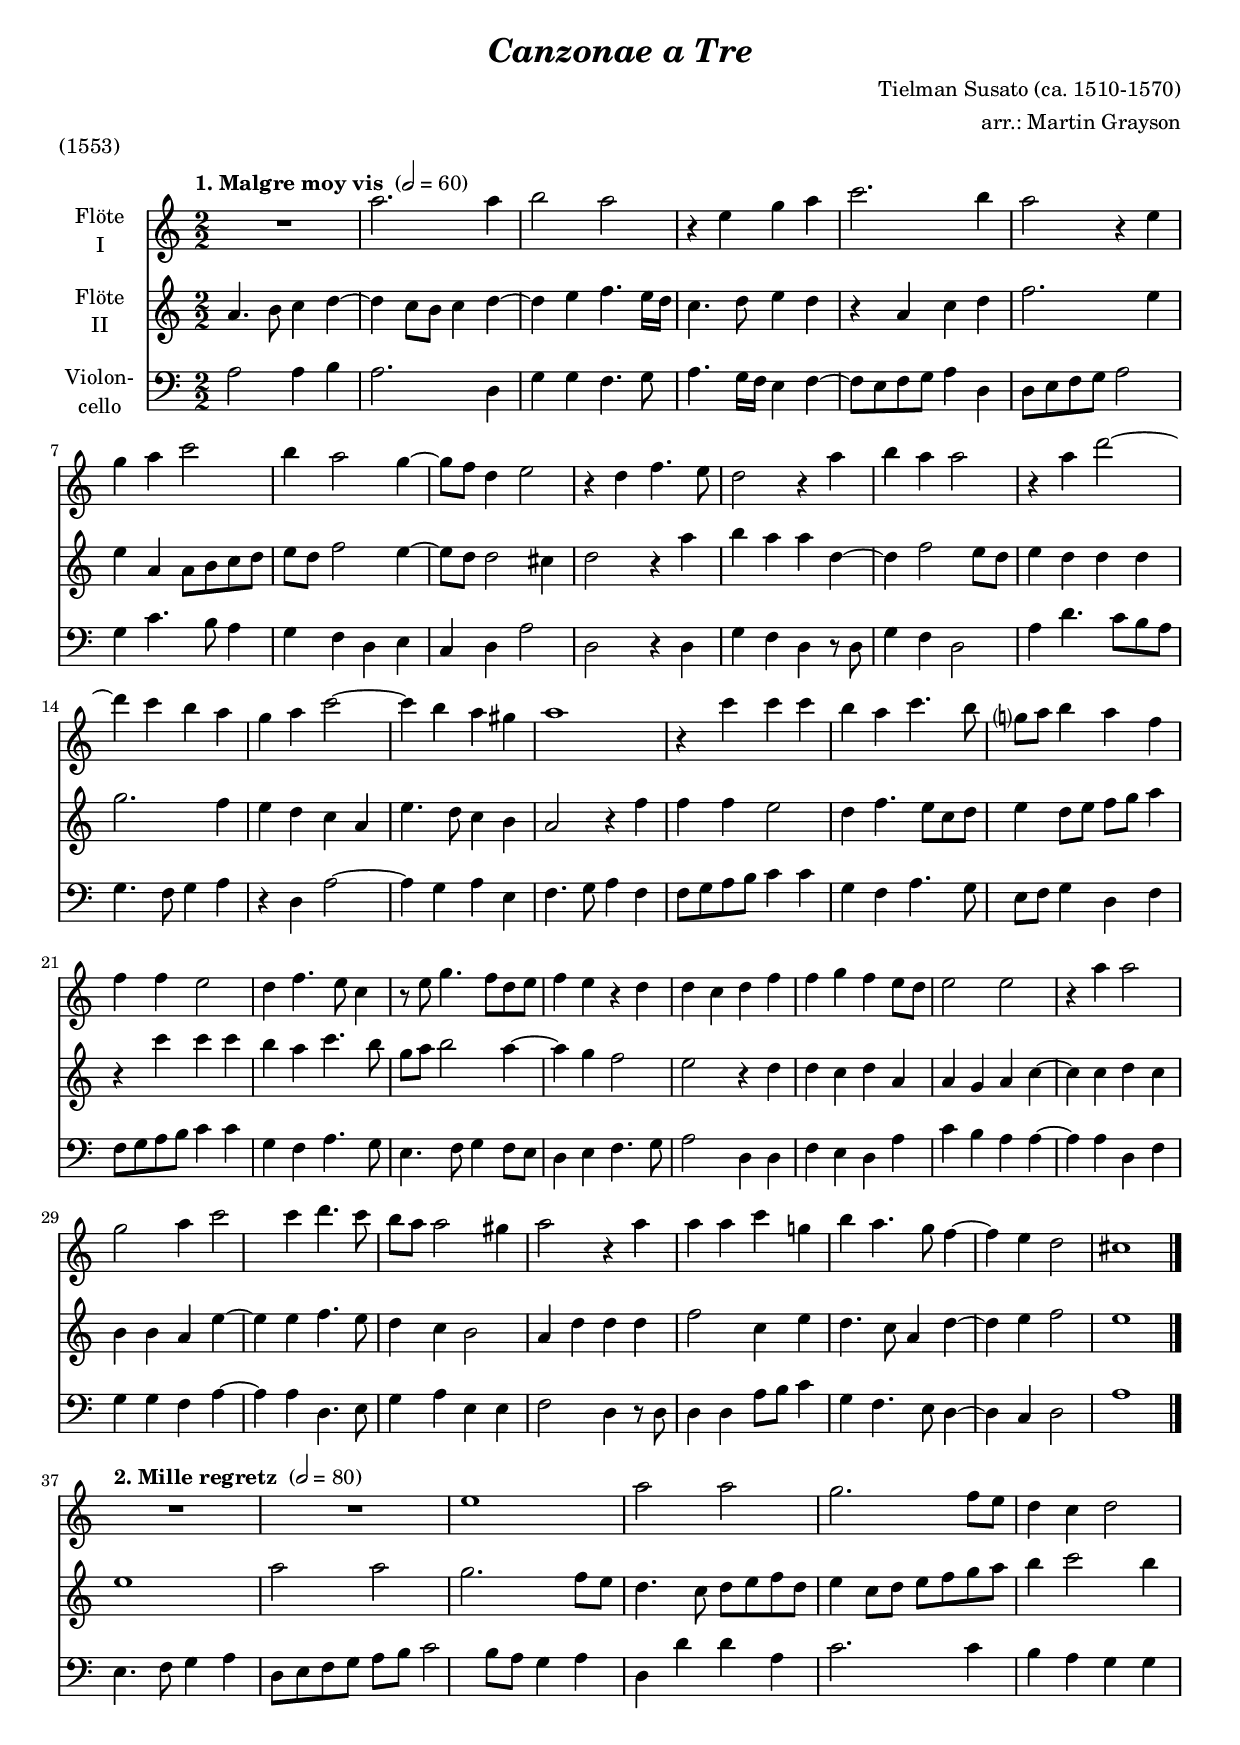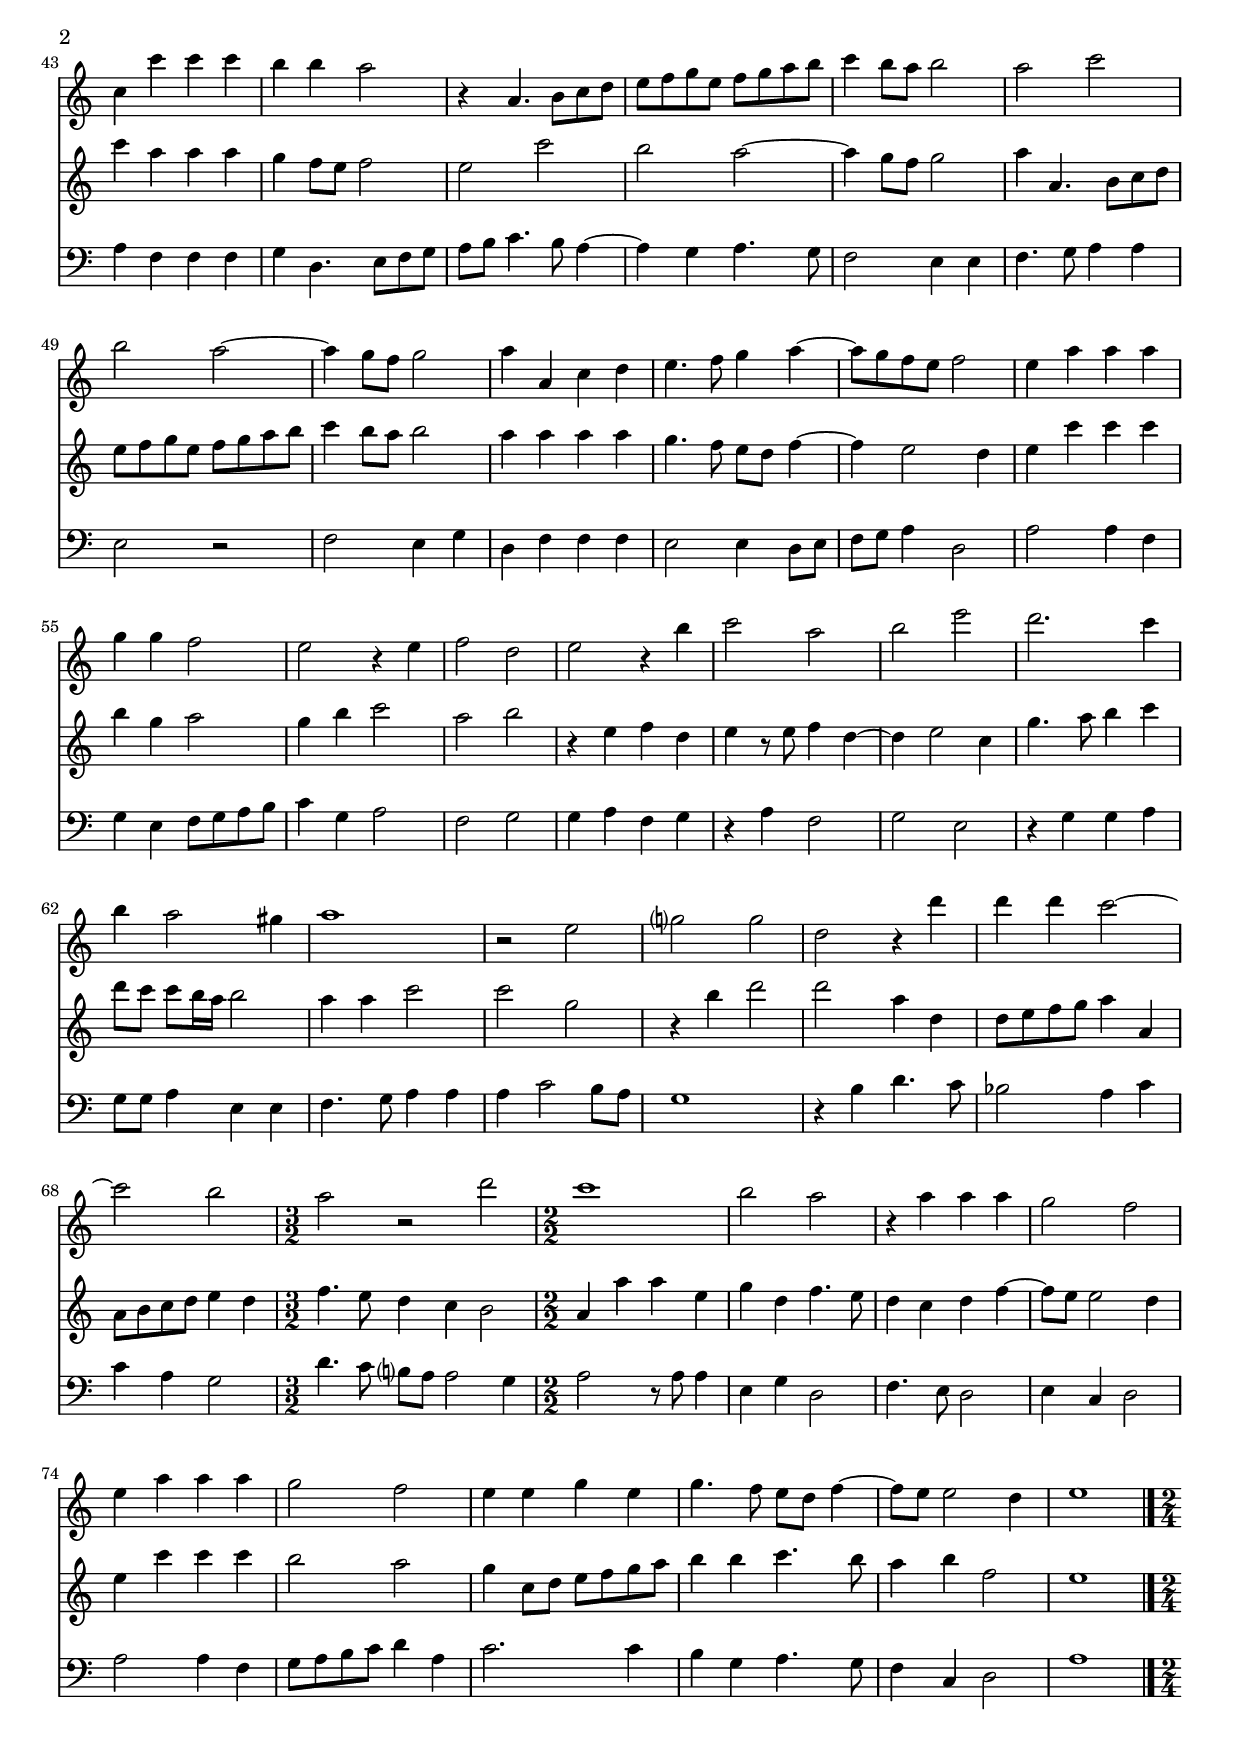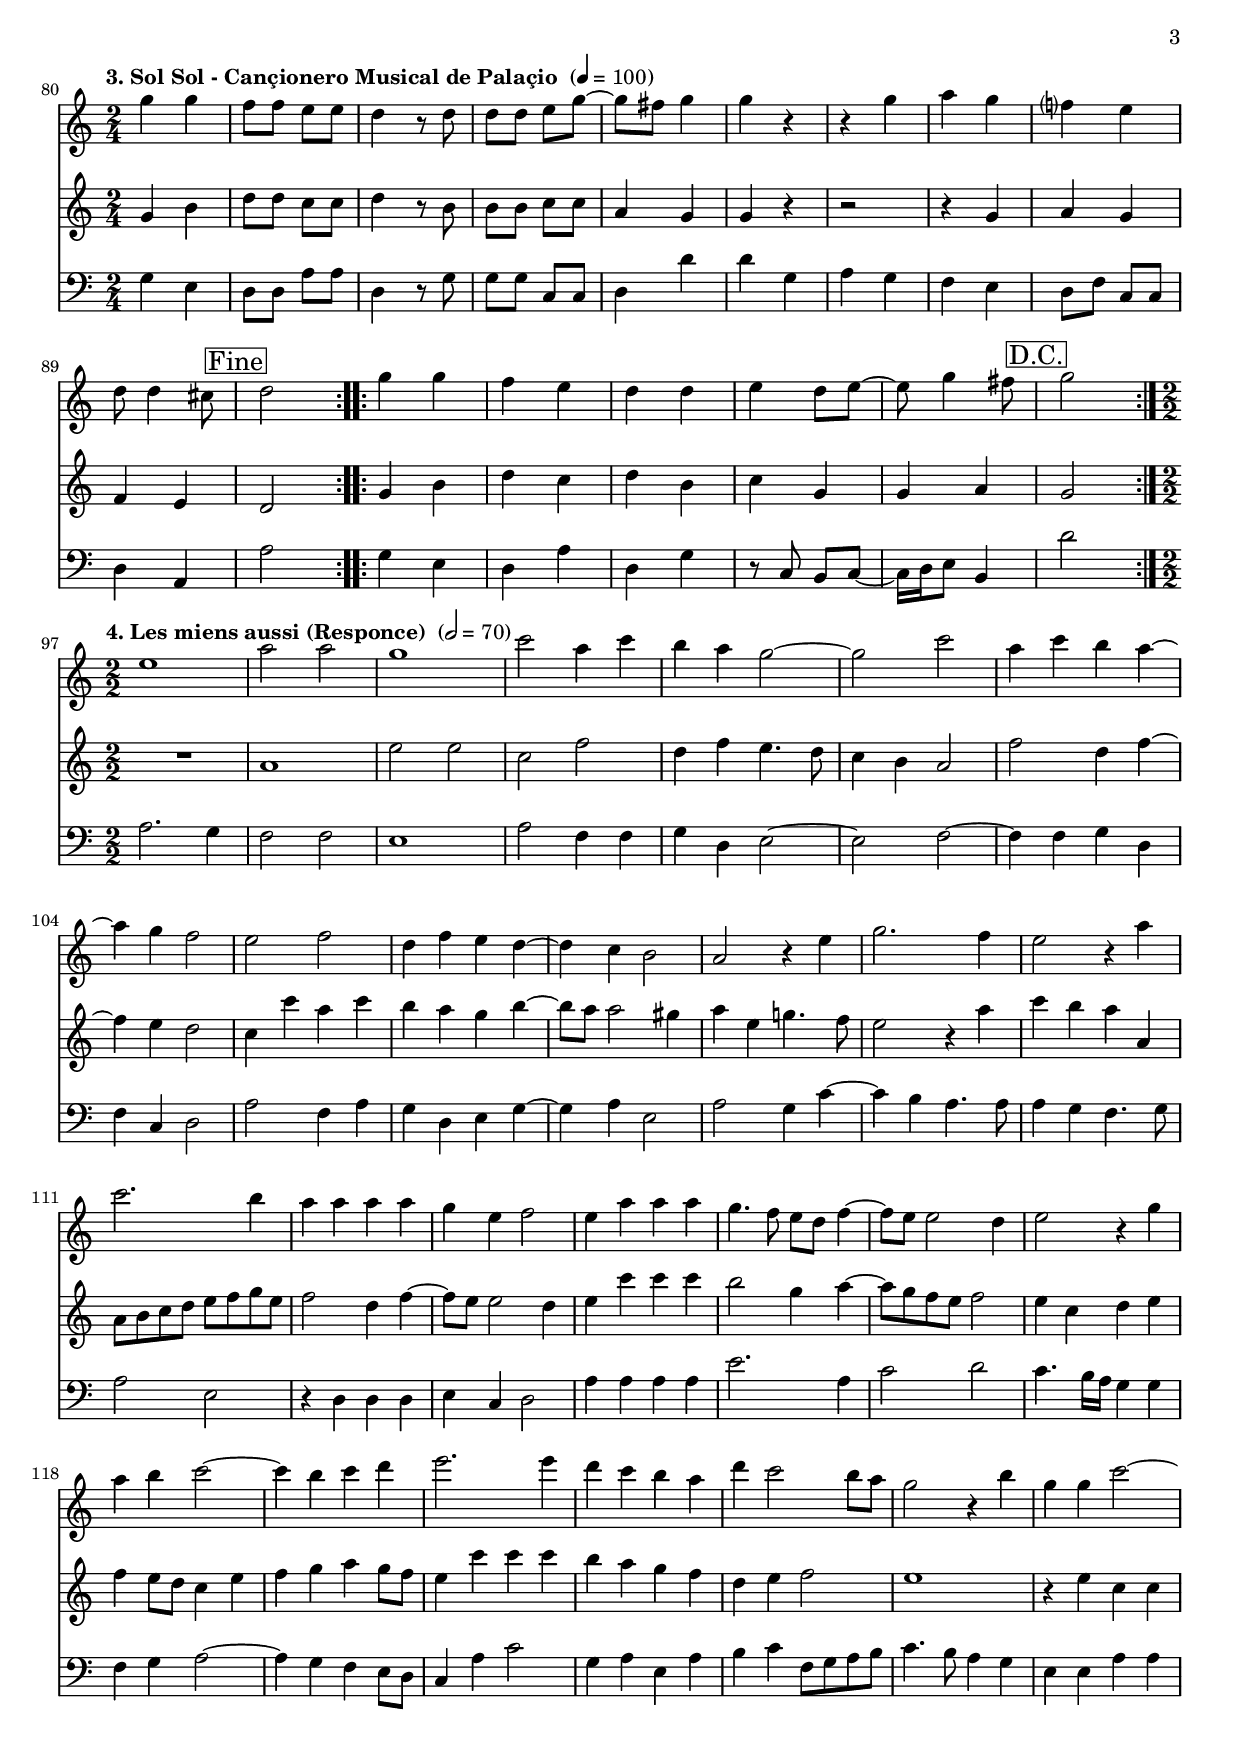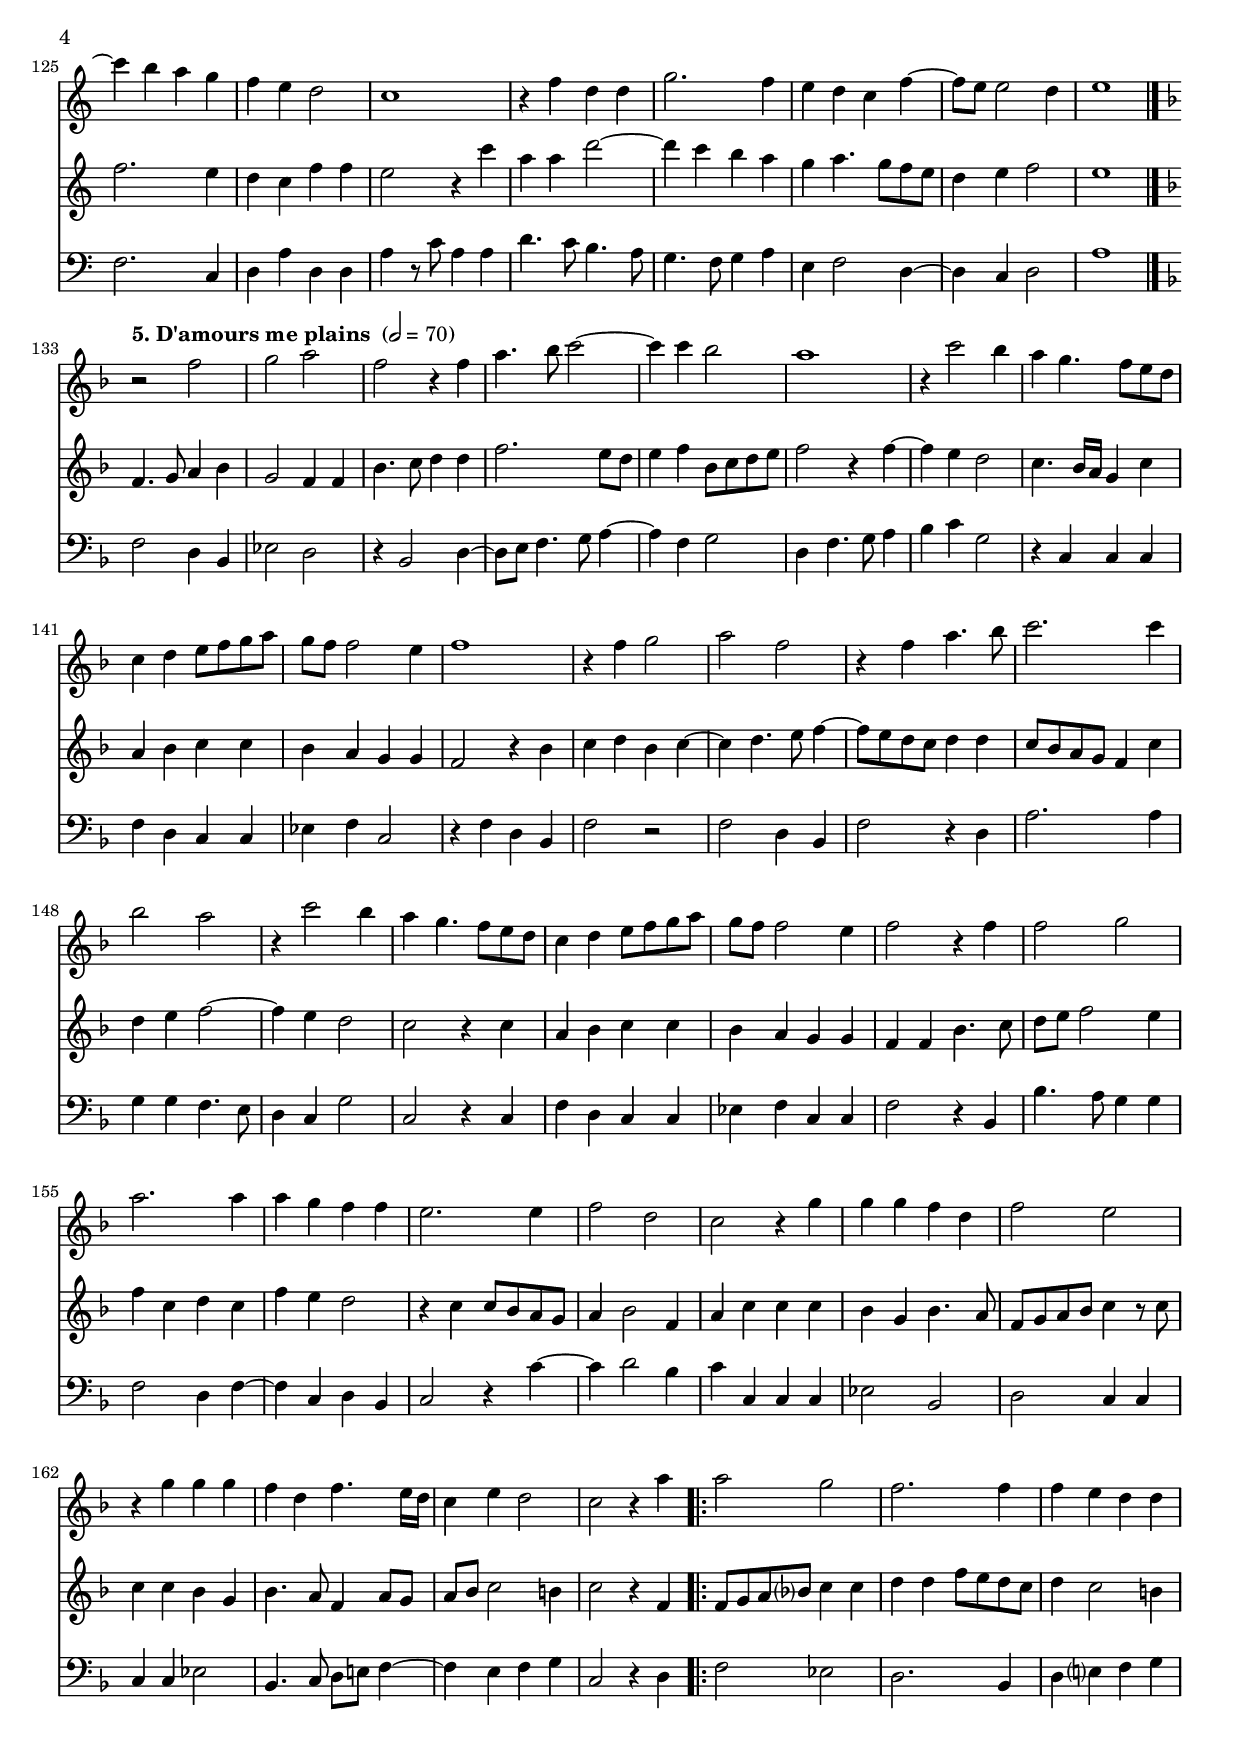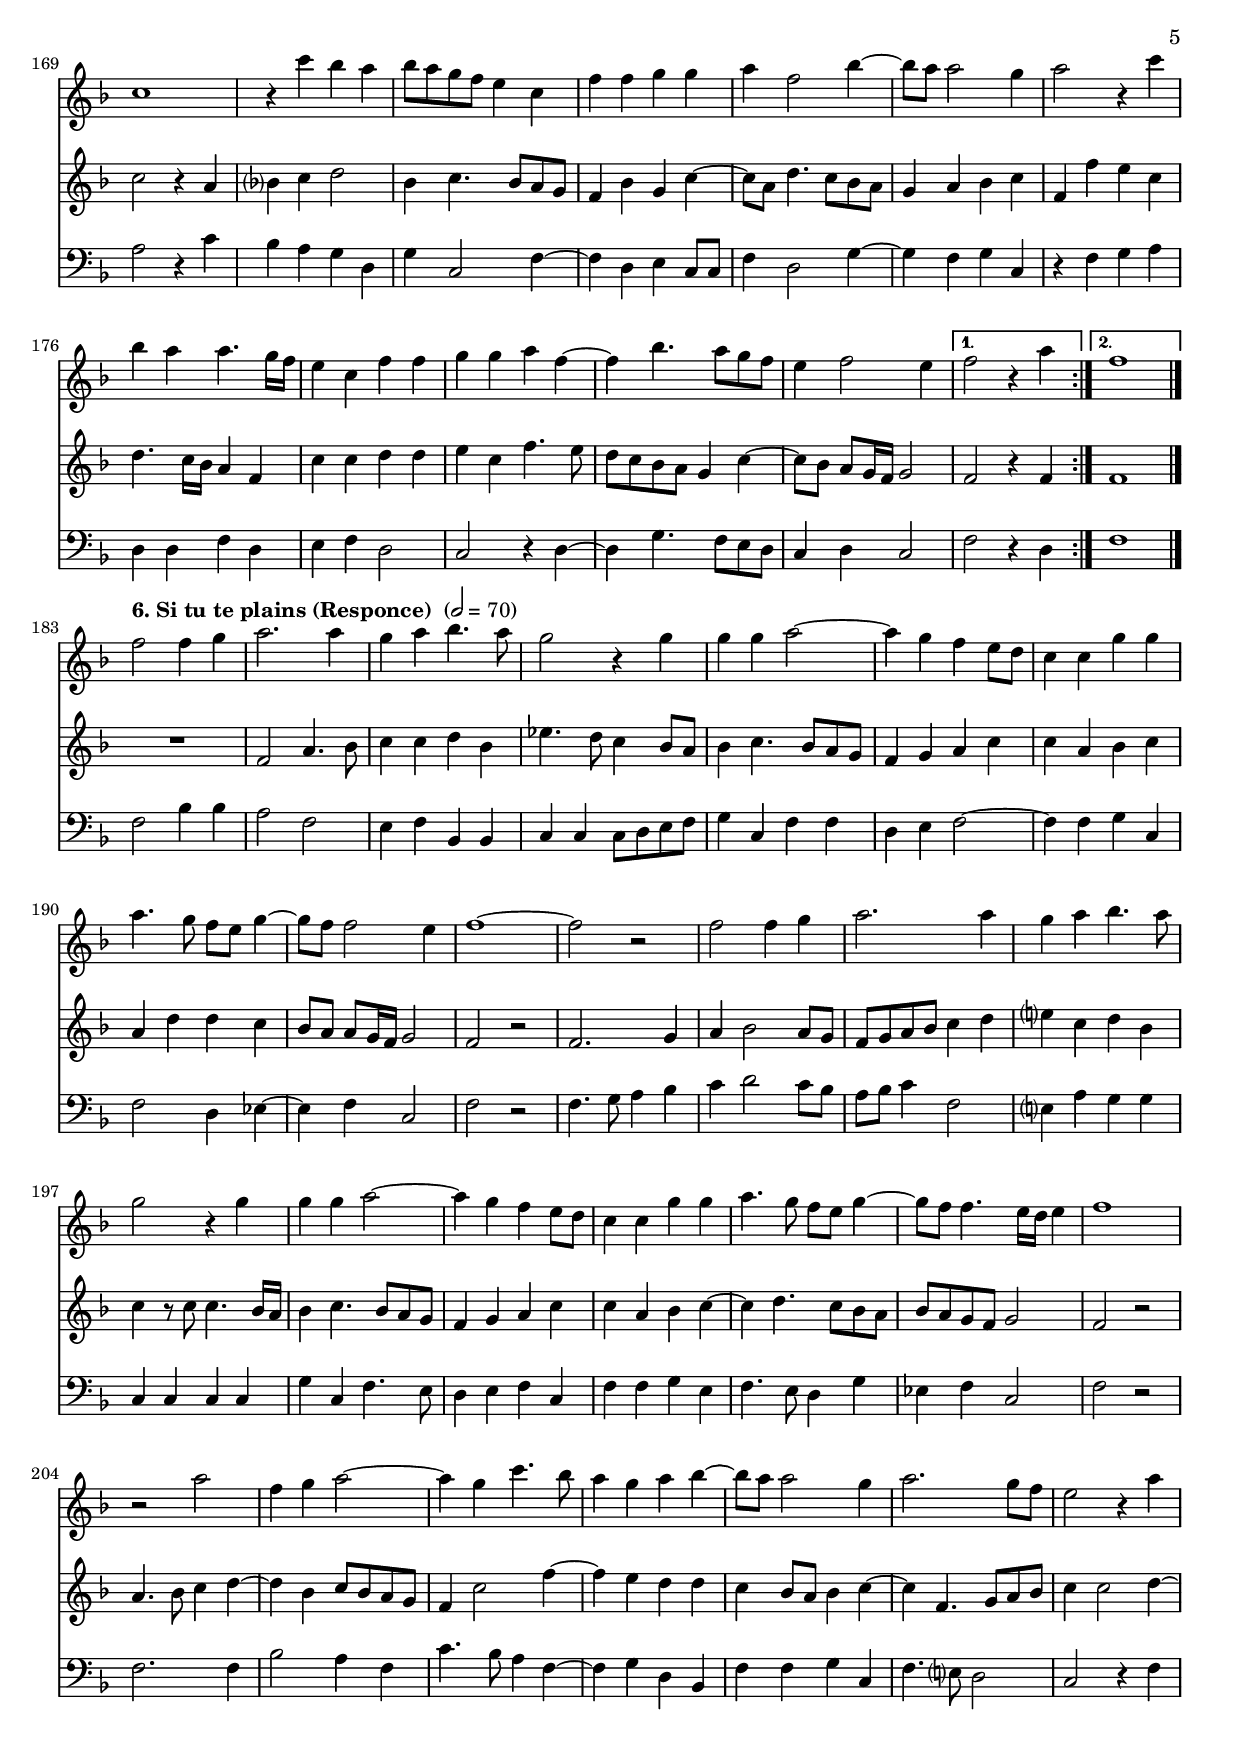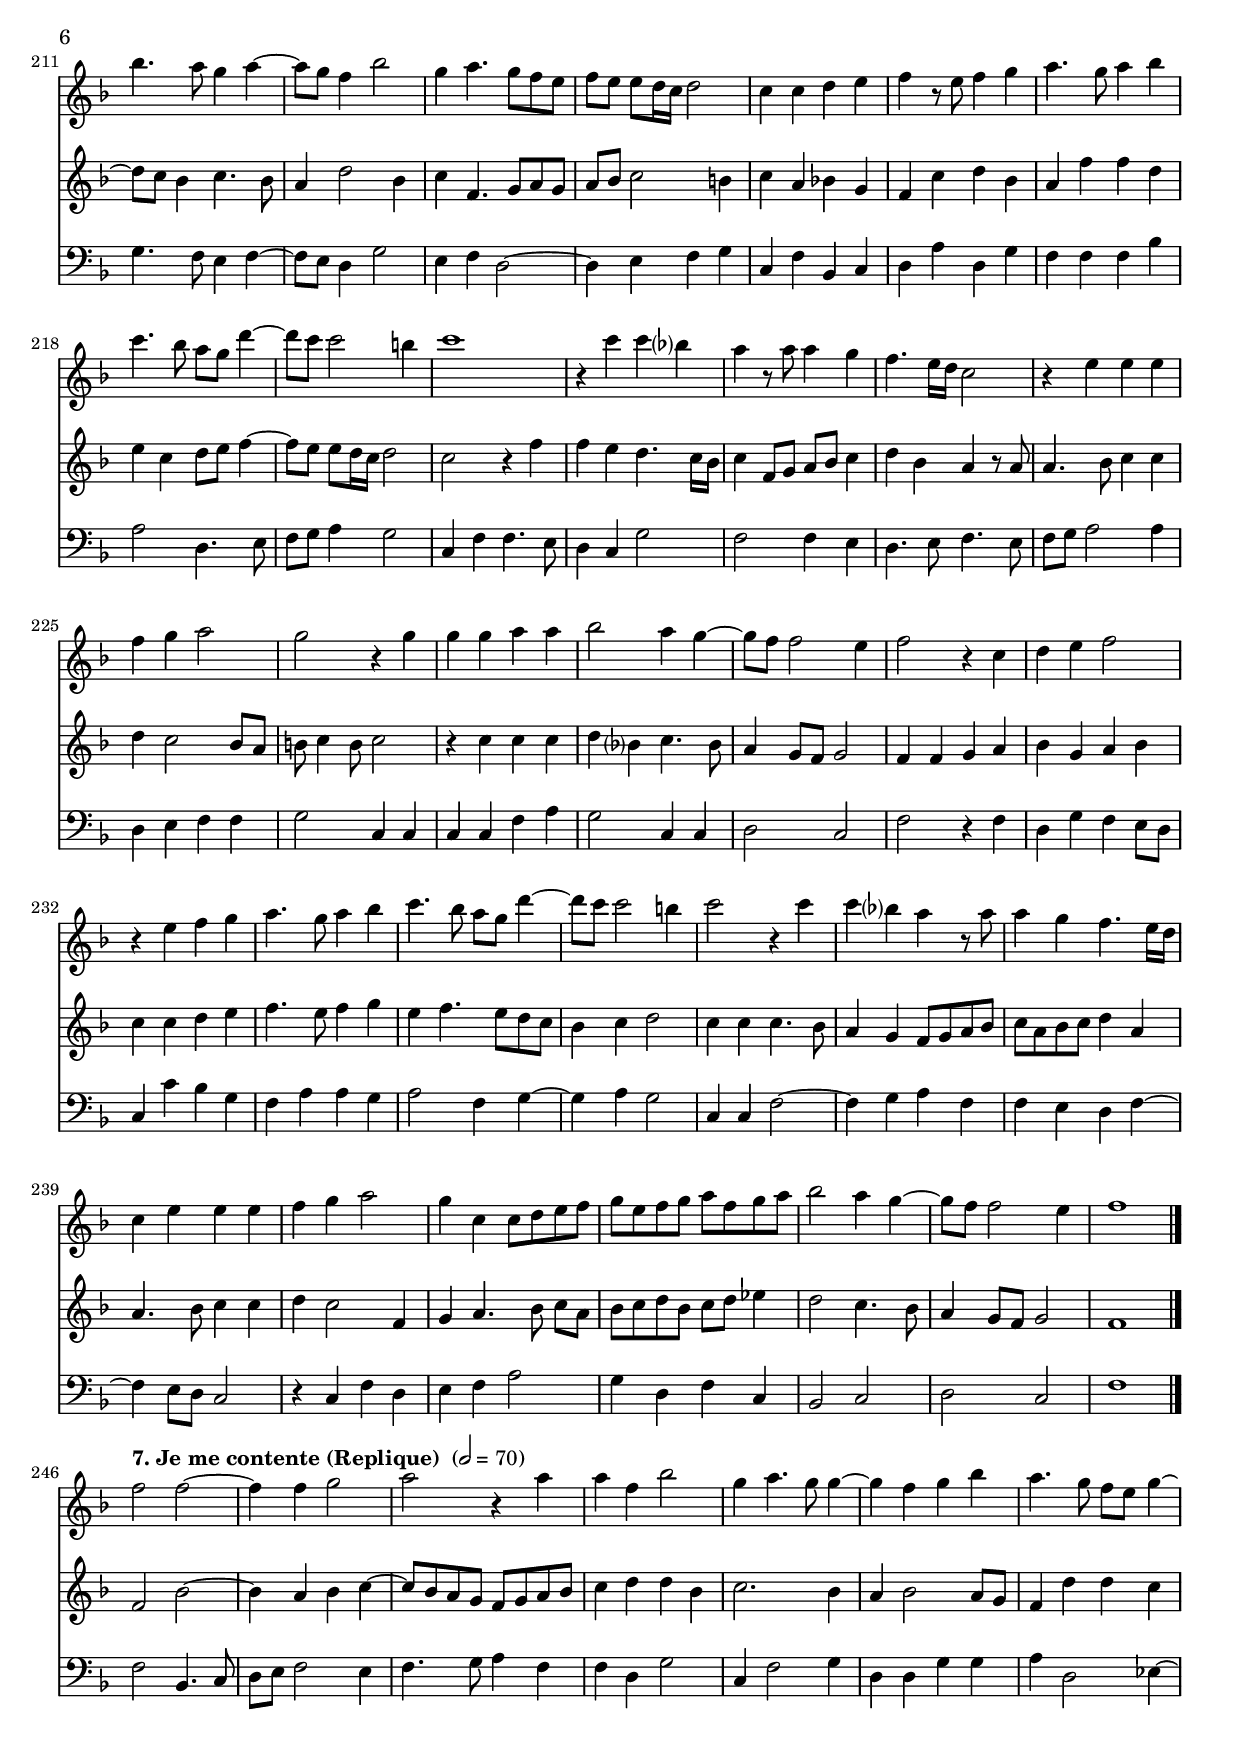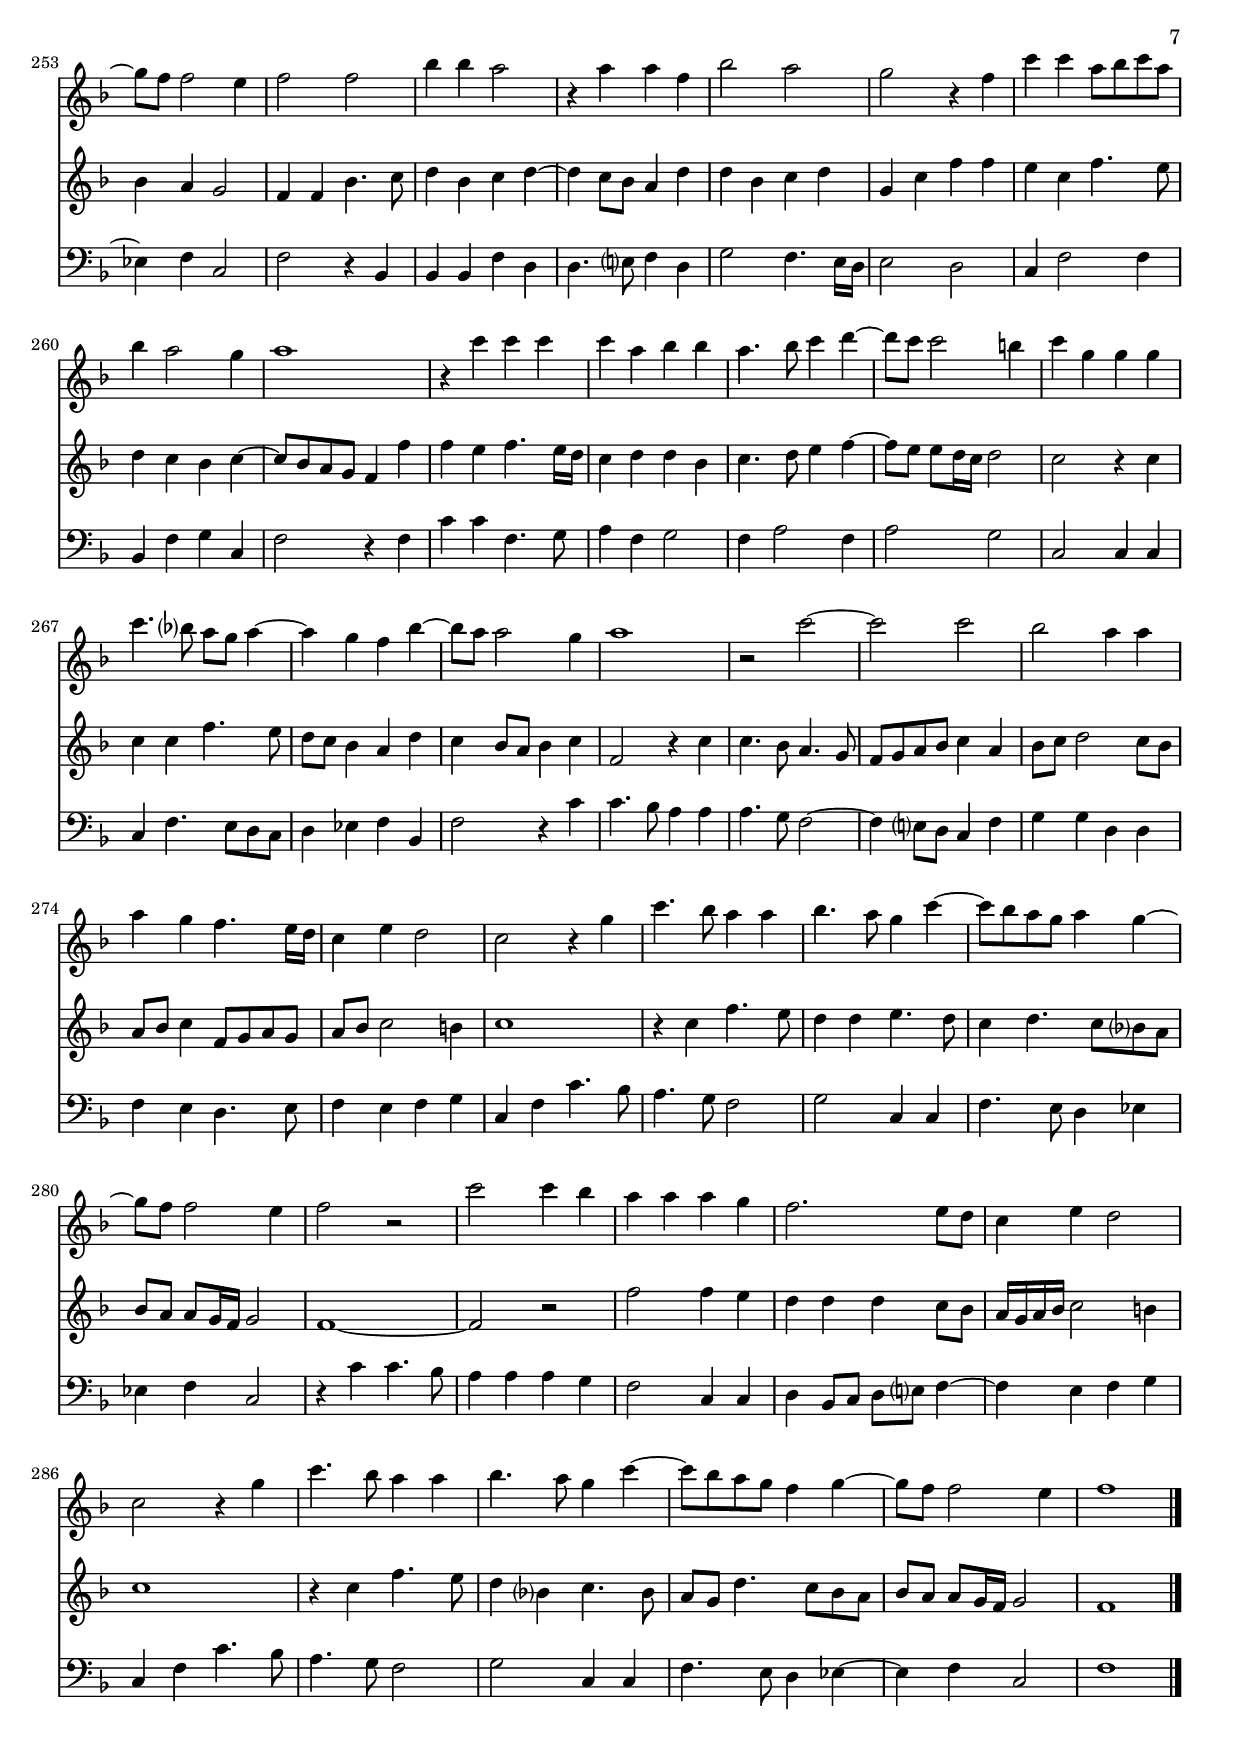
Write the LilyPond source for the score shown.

\version "2.18.2"
\include "deutsch.ly"

#(set-global-staff-size 18.25)

\header {
  title     = \markup \bold \italic "Canzonae a Tre"
  composer  = "Tielman Susato (ca. 1510-1570)"
  arranger  = "arr.: Martin Grayson"
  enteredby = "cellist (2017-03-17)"
  piece     = "(1553)"
}

voiceconsts = {
  \key c \major
  \clef "treble"
  \numericTimeSignature
%  \compressFullBarRests
  \set tupletSpannerDuration = #(ly:make-moment 1 4)
  % Set default beaming for all staves
%  \set Timing.beamExceptions = #'()
%  \set Timing.baseMoment     = #(ly:make-moment 1 4)
%  \set Timing.beatStructure  = #'(1 1)
}

mifl = "flute"
%mist = "string ensemble 1"
mist = "clarinet"
miba = "bassoon"
%mikl = "acoustic grand"

daca = \mark \markup \box "D.C."
fine = \mark \markup \box "Fine"

introa = {        \tempo "1. Malgre moy vis " 2=60 \time 2/2 }
introb = { \break \tempo "2. Mille regretz "  2=80 }
introc = { \break \tempo "3. Sol Sol - Cançionero Musical de Palaçio " 4=100 \time 2/4 }
introd = { \break \tempo "4. Les miens aussi (Responce) " 2=70 \time 2/2 }
introe = { \break \tempo "5. D'amours me plains " 2=70 \key f \major }
introf = { \break \tempo "6. Si tu te plains (Responce) " 2=70 }
introg = { \break \tempo "7. Je me contente (Replique) " 2=70 }

va = \relative c''' {
  \voiceconsts

  \introa
  R1
  a2. a4
  h2 a
  r4 e g a
  c2. h4
  a2 r4 e
  g a c2

  h4 a2 g4~
  g8 f d4 e2
  r4 d f4. e8
  d2 r4 a'
  h a a2
  r4 a d2~

  d4 c h a
  g a c2~
  c4 h a gis
  a1
  r4 c c c
  h a c4. h8

  g? a h4 a f
  f f e2
  d4 f4. e8 c4
  r8 e g4. f8 d e

  f4 e r d
  d c d f
  f g f e8 d
  e2 e
  r4 a a2

  g a4 c2
  c4 d4. c8
  h a a2 gis4
  a2 r4 a
  a a c g!

  h a4. g8 f4~
  f e d2
  cis1 \bar "|."

  \introb
  R1*2
  e1
  a2 a
  g2. f8 e
  d4 c d2
  c4 c' c c

  h h a2
  r4 a,4. h8 c d
  e f g e f g a h
  c4 h8 a h2

  a c
  h a~
  a4 g8 f g2
  a4 a, c d
  e4. f8 g4 a~

  a8 g f e f2
  e4 a a a
  g g f2
  e r4 e
  f2 d

  e r4 h'
  c2 a
  h e
  d2. c4
  h a2 gis4
  a1

  r2 e
  g? g
  d r4 d'
  d d c2~
  c h2 \time 3/2
  a r d \time 2/2

  c1
  h2 a
  r4 a a a
  g2 f
  e4 a a a
  g2 f

  e4 e g e
  g4. f8 e[ d] f4~
  f8 e e2 d4
  e1 \bar "|."

  \introc
  \repeat volta 2 {
    g4 g
    f8 f e e
    d4 r8 d
    d d e g~
    g fis g4
    g r
    r g

    a g
    f? e
    d8 d4 cis8
    \fine d2
  }
  \repeat volta 2 {
    g4 g
    f e
    d d

    e d8 e~
    e g4 fis8
    \daca g2
  }

  \introd
  e1
  a2 a
  g1
  c2 a4 c
  h a g2~
  g c
  a4 c h a~

  a g f2
  e f
  d4 f e d~
  d c h2
  a r4 e'

  g2. f4
  e2 r4 a
  c2. h4
  a a a a
  g e f2
  e4 a a a

  g4. f8 e d f4~
  f8 e e2 d4
  e2 r4 g
  a h c2~
  c4 h c d

  e2. e4
  d c h a
  d c2 h8 a
  g2 r4 h
  g g c2~
  c4 h a g

  f e d2
  c1
  r4 f d d
  g2. f4
  e d c f~
  f8 e e2 d4

  e1 \bar "|."

  \introe
  r2 f
  g a
  f r4 f
  a4. b8 c2~
  c4 c b2

  a1
  r4 c2 b4
  a g4. f8 e d
  c4 d e8 f g a

  g f f2 e4
  f1
  r4 f g2
  a f
  r4 f a4. b8

  c2. c4
  b2 a
  r4 c2 b4
  a g4. f8 e d
  c4 d e8 f g a

  g f f2  e4
  f2 r4 f
  f2 g
  a2. a4
  a g f f

  e2. e4
  f2 d
  c r4 g'
  g g f d
  f2 e
  r4 g g g

  f d f4. e16 d
  c4 e d2
  c r4 a'
  \repeat volta 2 {
    a2 g
    f2. f4

    f e d d
    c1
    r4 c' b a
    b8 a g f e4 c
    f f g g

    a f2 b4~
    b8 a a2 g4
    a2 r4 c
    b a a4. g16 f
    e4 c f f

    g g a f~
    f b4. a8 g f
    e4 f2 e4
  }
  \alternative {
    { f2 r4 a }
    { f1 }
  } \bar "|."

  \introf
  f2 f4 g
  a2. a4
  g a b4. a8
  g2 r4 g
  g g a2~

  a4 g f e8 d
  c4 c g' g
  a4. g8 f e g4~
  g8 f f2 e4

  f1~
  f2 r
  f f4 g
  a2. a4
  g a b4. a8
  g2 r4 g

  g g a2~
  a4 g f e8 d
  c4 c g' g
  a4. g8 f e g4~

  g8 f f4. e16 d e4
  f1
  r2 a
  f4 g a2~
  a4 g c4. b8

  a4 g a b~
  b8 a a2 g4
  a2. g8 f
  e2 r4 a
  b4. a8 g4 a~

  a8 g f4 b2
  g4 a4. g8 f e
  f e e[ d16 c] d2
  c4 c d e

  f r8 e f4 g
  a4. g8 a4 b
  c4. b8 a g d'4~
  d8 c c2 h4

  c1
  r4 c c b?
  a r8 a a4 g
  f4. e16 d c2
  r4 e e e

  f g a2
  g r4 g
  g g a a
  b2 a4 g~
  g8 f f2 e4

  f2 r4 c
  d e f2
  r4 e f g
  a4. g8 a4 b
  c4. b8 a g d'4~

  d8 c c2 h4
  c2 r4 c
  c b? a r8 a
  a4 g f4. e16 d
  c4 e e e

  f g a2
  g4 c, c8 d e f
  g e f g a f g a
  b2 a4 g~

  g8 f f2 e4
  f1 \bar "|."

  \introg
  f2 f~
  f4 f g2
  a r4 a
  a f b2
  g4 a4. g8 g4~
  g f g b

  a4. g8 f e g4~
  g8 f f2 e4
  f2 f
  b4 b a2
  r4 a a f
  b2 a

  g r4 f
  c' c a8 b c a
  b4 a2 g4
  a1
  r4 c c c
  c a b b
  a4. b8 c4 d~
  d8 c c2 h4
  c4 g g g
  c4. b?8 a[ g] a4~
  a g4 f b~

  b8 a a2 g4
  a1
  r2 c~
  c c
  b a4 a
  a g f4. e16 d

  c4 e d2
  c r4 g'
  c4. b8 a4 a
  b4. a8 g4 c~
  c8 b a g a4 g~

  g8 f f2 e4
  f2 r
  c' c4 b
  a a a g
  f2. e8 d
  c4 e d2

  c r4 g'
  c4. b8 a4 a
  b4. a8 g4 c~
  c8 b a g f4 g~
  g8 f f2 e4

  f1 \bar "|."
}

vb = \relative c'' {
  \voiceconsts

  \introa
  a4. h8 c4 d~
  d c8 h c4 d~
  d e f4. e16 d
  c4. d8 e4 d

  r a c d
  f2. e4
  e a, a8 h c d
  e d f2 e4~
  e8 d d2 cis4

  d2 r4 a'
  h a a d,~
  d f2 e8 d
  e4 d d d
  g2. f4
  e d c a

  e'4. d8 c4 h
  a2 r4 f'
  f f e2
  d4 f4. e8 c d

  e4 d8 e f[ g] a4
  r c c c
  h a c4. h8
  g a h2 a4~
  a g f2

  e r4 d
  d c d a
  a g a c~
  c c d c
  h h a e'~

  e e f4. e8
  d4 c h2
  a4 d d d
  f2 c4 e
  d4. c8 a4 d~

  d e f2
  e1 \bar "|."

  \introb
  e
  a2 a
  g2. f8 e
  d4. c8 d e f d
  e4 c8 d e f g a

  h4 c2 h4
  c a a a
  g f8 e f2
  e2 c'
  h a~
  a4 g8 f g2

  a4 a,4. h8 c d
  e f g e f g a h
  c4 h8 a h2
  a4 a a a

  g4. f8 e[ d] f4~
  f e2 d4
  e c' c c
  h g a2
  g4 h c2
  a h
  r4 e, f d
  e r8 e f4 d~
  d e2 c4
  g'4. a8 h4 c

  d8 c c[ h16 a] h2
  a4 a c2
  c g
  r4 h d2
  d a4 d,

  d8 e f g a4 a,
  a8 h c d e4 d \time 3/2
  f4. e8 d4 c h2 \time 2/2

  a4 a' a e
  g d f4. e8
  d4 c d f~
  f8 e e2 d4
  e c' c c

  h2 a
  g4 c,8 d e f g a
  h4 h c4. h8
  a4 h f2
  e1 \bar "|."

  \introc
  \repeat volta 2 {
    g,4 h
    d8 d c c
    d4 r8 h
    h h c c
    a4 g
    g r
    r2

    r4 g
    a g
    f e
    \fine d2
  }
  \repeat volta 2 {
    g4 h
    d c
    d h
    c g
    g a
    \daca g2
  }

  \introd
  R1
  a1
  e'2 e
  c f
  d4 f e4. d8
  c4 h a2

  f' d4 f~
  f e d2
  c4 c' a c
  h a g h~
  h8 a a2 gis4

  a e g!4. f8
  e2 r4 a
  c h a a,
  a8 h c d e f g e

  f2 d4 f~
  f8 e e2 d4
  e c' c c
  h2 g4 a~
  a8 g f e f2

  e4 c d e
  f e8 d c4 e
  f g a g8 f
  e4 c' c c

  h a g f
  d e f2
  e1
  r4 e c c
  f2. e4

  d c f f
  e2 r4 c'
  a a d2~
  d4 c h a
  g a4. g8 f e

  d4 e f2
  e1 \bar "|."

  \introe
  f,4. g8 a4 b
  g2 f4 f
  b4. c8 d4 d
  f2. e8 d
  e4 f b,8 c d e

  f2 r4 f~
  f e d2
  c4. b16 a g4 c
  a b c c
  b a g g

  f2 r4 b
  c d b c~
  c d4. e8 f4~
  f8 e d c d4 d
  c8 b a g f4 c'

  d e f2~
  f4 e d2
  c r4 c
  a b c c
  b a g g

  f f b4. c8
  d e f2 e4
  f c d c
  f e d2
  r4 c c8 b a g

  a4 b2 f4
  a c c c
  b g b4. a8
  f g a b c4 r8 c

  c4 c b g
  b4. a8 f4 a8 g
  a b c2 h4
  c2 r4 f,
  \repeat volta 2 {
    f8 g a b? c4 c

    d d f8 e d c
    d4 c2 h4
    c2 r4 a
    b? c d2
    b4 c4. b8 a g

    f4 b g c~
    c8 a d4. c8 b a
    g4 a b c
    f, f' e c

    d4. c16 b a4 f
    c' c d d
    e c f4. e8
    d c b a g4 c~

    c8 b a[ g16 f] g2
  }
  \alternative {
    { f r4 f }
    { f1 }
  } \bar "|."

  \introf
  R1
  f2 a4. b8
  c4 c d b
  es4. d8 c4 b8 a
  b4 c4. b8 a g

  f4 g a c
  c a b c
  a d d c
  b8 a a[ g16 f] g2
  f r

  f2. g4
  a b2 a8 g
  f g a b c4 d
  e? c d b
  c r8 c c4. b16 a

  b4 c4. b8 a g
  f4 g a c
  c a b c~
  c d4. c8 b a
  b a g f g2

  f r
  a4. b8 c4 d~
  d b c8 b a g
  f4 c'2 f4~
  f e d d

  c b8 a b4 c~
  c f,4. g8 a b
  c4 c2 d4~
  d8 c b4 c4. b8
  a4 d2 b4

  c f,4. g8 a g
  a b c2 h4
  c a b! g
  f c' d b
  a f' f d

  e c d8 e f4~
  f8 e e[ d16 c] d2
  c r4 f
  f e d4. c16 b

  c4 f,8 g a b c4
  d b a r8 a
  a4. b8 c4 c
  d c2 b8 a

  h c4 h8 c2
  r4 c c c
  d b? c4. b8
  a4 g8 f g2
  f4 f g a

  b g a b
  c c d e
  f4. e8 f4 g
  e f4. e8 d c
  b4 c d2

  c4 c c4. b8
  a4 g f8 g a b
  c a b c d4 a
  a4. b8 c4 c
  d c2 f,4

  g a4. b8 c[ a]
  b c d b c d es4
  d2 c4. b8
  a4 g8 f g2
  f1 \bar "|."

  \introg
  f2 b~
  b4 a b c~
  c8 b a g f g a b
  c4 d d b
  c2. b4

  a b2 a8 g
  f4 d' d c
  b a g2
  f4 f b4. c8
  d4 b c d~
  d c8 b a4 d

  d b c d
  g, c f f
  e c f4. e8
  d4 c b c~
  c8 b a g f4 f'

  f e f4. e16 d
  c4 d d b
  c4. d8 e4 f~
  f8 e e[ d16 c] d2

  c r4 c
  c c f4. e8
  d c b4 a d
  c b8 a b4 c
  f,2 r4 c'

  c4. b8 a4. g8
  f g a b c4 a
  b8 c d2 c8 b
  a b c4 f,8 g a g

  a b c2 h4
  c1
  r4 c f4. e8
  d4 d e4. d8
  c4 d4. c8 b? a

  b a a[ g16 f] g2
  f1~
  f2 r
  f' f4 e
  d d d c8 b

  a16 g a b c2 h4
  c1
  r4 c f4. e8
  d4 b? c4. b8
  a g d'4. c8 b a

  b a a[ g16 f] g2
  f1 \bar "|."
}

vc = \relative c' {
  \voiceconsts
  \clef "bass"
  
  \introa
  a2 a4 h
  a2. d,4
  g g f4. g8
  a4. g16 f e4 f~
  f8 e f g a4 d,

  d8 e f g a2
  g4 c4. h8 a4
  g f d e
  c d a'2
  d, r4 d

  g f d r8 d
  g4 f d2
  a'4 d4. c8 h a
  g4. f8 g4 a

  r d, a'2~
  a4 g a e
  f4. g8 a4 f
  f8 g a h c4 c

  g f a4. g8
  e f g4 d f
  f8 g a h c4 c
  g f a4. g8

  e4. f8 g4 f8 e
  d4 e f4. g8
  a2 d,4 d
  f e d a'
  c h a a~

  a a d, f
  g g f a~
  a a d,4. e8
  g4 a e e
  f2 d4 r8 d

  d4 d a'8 h c4
  g f4. e8 d4~
  d c d2
  a'1 \bar "|."

  \introb
  e4. f8 g4 a
  d,8 e f g a h c2
  h8 a g4 a
  d, d' d a

  c2. c4
  h a g g
  a f f f
  g d4. e8 f g
  a h c4. h8 a4~

  a g a4. g8
  f2 e4 e
  f4. g8 a4 a
  e2 r
  f e4 g

  d f f f
  e2 e4 d8 e
  f g a4 d,2
  a' a4 f
  g e f8 g a h

  c4 g a2
  f g
  g4 a f g
  r a f2
  g e

  r4 g g a
  g8 g a4 e e
  f4. g8 a4 a
  a c2 h8 a
  g1

  r4 h d4. c8
  b2 a4 c
  c a g2 \time 3/2
  d'4. c8 h? a a2 g4 \time 2/2

  a2 r8 a a4
  e g d2
  f4. e8 d2
  e4 c d2
  a' a4 f

  g8 a h c d4 a
  c2. c4
  h g a4. g8
  f4 c d2
  a'1 \bar "|."

  \introc
  \repeat volta 2 {
    g4 e
    d8 d a' a
    d,4 r8 g
    g g c, c
    d4 d'

    d g,
    a g
    f e
    d8 f c c
    d4 a
    \fine a'2
  }
  \repeat volta 2 {
    g4 e
    d a'
    d, g
    r8 c, h c~
    c16 d e8 h4
    \daca d'2
  }

  \introd
  a2. g4
  f2 f
  e1
  a2 f4 f
  g d e2~
  e f~

  f4 f g d
  f c d2
  a' f4 a
  g d e g~
  g a e2

  a g4 c~
  c h a4. a8
  a4 g f4. g8
  a2 e
  r4 d d d

  e c d2
  a'4 a a a
  e'2. a,4
  c2 d
  c4. h16 a g4 g

  f g a2~ a4 g f e8 d
  c4 a' c2
  g4 a e a

  h c f,8 g a h
  c4. h8 a4 g
  e e a a
  f2. c4

  d a' d, d
  a' r8 c a4 a
  d4. c8 h4. a8
  g4. f8 g4 a

  e f2 d4~
  d c d2
  a'1 \bar "|."

  \introe
  f2 d4 b
  es2 d
  r4 b2 d4~
  d8 e f4. g8 a4~
  a f g2

  d4 f4. g8 a4
  b c g2
  r4 c, c c
  f d c c
  es f c2

  r4 f d b
  f'2 r
  f d4 b
  f'2 r4 d
  a'2. a4

  g g f4. e8
  d4 c g'2
  c, r4 c
  f d c c
  es f c c

  f2 r4 b,
  b'4. a8 g4 g
  f2 d4 f~
  f c d b
  c2 r4 c'~

  c d2 b4
  c c, c c
  es2 b
  d c4 c
  c c es2

  b4. c8 d e! f4~
  f e f g
  c,2 r4 d
  \repeat volta 2 {
    f2 es
    d2. b4

    d e? f g
    a2 r4 c
    b a g d
    g c,2 f4~
    f d e c8 c

    f4 d2 g4~
    g f g c,
    r f g a
    d, d f d
    e f d2

    c r4 d~
    d g4. f8 e d
    c4 d c2
  }
  \alternative {
    { f r4 d }
    { f1 }
  } \bar "|."

  \introf
  f2 b4 b
  a2 f
  e4 f b, b
  c c c8 d e f

  g4 c, f f
  d e f2~
  f4 f g c,
  f2 d4 es~
  es f c2

  f r
  f4. g8 a4 b
  c d2 c8 b
  a b c4 f,2
  e?4 a g g

  c, c c c
  g' c, f4. e8
  d4 e f c
  f f g e
  f4. e8 d4 g

  es f c2
  f r
  f2. f4
  b2 a4 f
  c'4. b8 a4 f~

  f g d b
  f' f g c,
  f4. e?8 d2
  c r4 f
  g4. f8 e4 f~

  f8 e d4 g2
  e4 f d2~
  d4 e f g
  c, f b, c
  d a' d, g

  f f f b
  a2 d,4. e8
  f g a4 g2
  c,4 f f4. e8
  d4 c g'2

  f f4 e
  d4. e8 f4. e8
  f g a2 a4
  d, e f f
  g2 c,4 c

  c c f a
  g2 c,4 c
  d2 c
  f r4 f
  d g f e8 d

  c4 c' b g
  f a a g
  a2 f4 g~
  g a g2
  c,4 c f2~

  f4 g a f
  f e d f~
  f e8 d c2
  r4 c f d
  e f a2

  g4 d f c
  b2 c
  d c
  f1 \bar "|."

  \introg
  f2 b,4. c8
  d e f2 e4
  f4. g8 a4 f
  f d g2
  c,4 f2 g4

  d d g g
  a d,2 es4~
  es f c2
  f r4 b,
  b b f' d

  d4. e?8 f4 d
  g2 f4. e16 d
  e2 d
  c4 f2 f4
  b, f' g c,

  f2 r4 f
  c' c f,4. g8
  a4 f g2
  f4 a2 f4
  a2 g

  c, c4 c
  c f4. e8 d c
  d4 es f b,
  f'2 r4 c'
  c4. b8 a4 a

  a4. g8 f2~
  f4 e?8 d c4 f
  g g d d
  f e d4. e8
  f4 e f g

  c, f c'4. b8
  a4. g8 f2
  g c,4 c
  f4. e8 d4 es
  es f c2

  r4 c' c4. b8
  a4 a a g
  f2 c4 c
  d b8 c d e? f4~
  f e f g

  c, f c'4. b8
  a4. g8 f2
  g c,4 c
  f4. e8 d4 es~
  es f c2

  f1 \bar "|."
}


music = <<
      \new Staff {
        \set Staff.midiInstrument = \mifl
        \set Staff.instrumentName = \markup \center-column { "Flöte" "I" }
        \transpose c c { \va }
      }

      \new Staff {
        \set Staff.midiInstrument = \mifl
        \set Staff.instrumentName = \markup \center-column { "Flöte" "II" }
        \transpose c c { \vb }
      }

      \new Staff {
        \set Staff.midiInstrument = \miba
        \set Staff.instrumentName = \markup \center-column { "Violon-" "cello" }
        \transpose c c { \vc }
      }
>>

\book {
  \score {
   \music
    \layout {}
  }

  \score {
    \unfoldRepeats \music

    \midi {
      \context {
        \Score
      }
    }
  }
}
